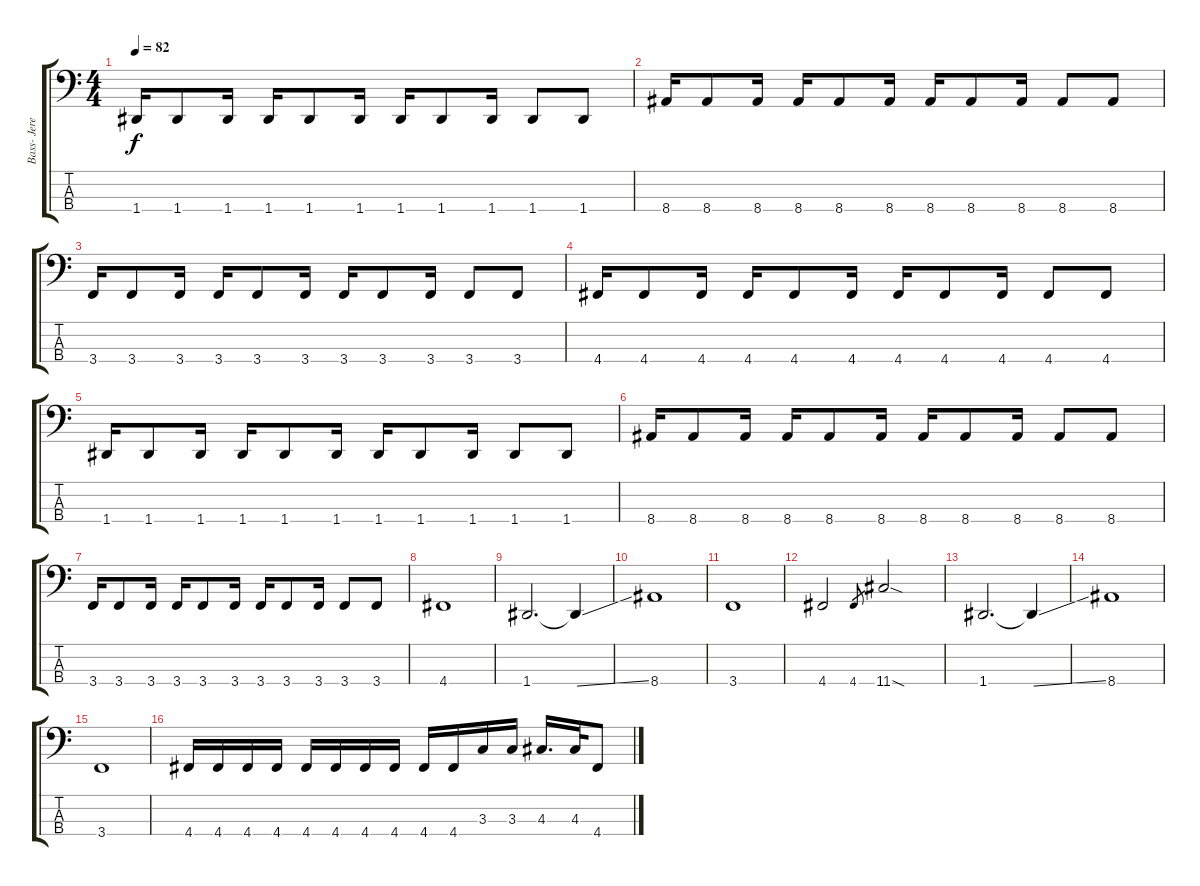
\track ("Bass- Jeremy Davis" "Bass- Jere") {instrument electricbassfinger}
\staff {score tabs}
\tuning (G2 D2 A1 D1) {hide}
\ts (4 4)
\tempo 82
\clef f4
\ks c
1.4.16{dy f} 1.4.8 1.4.16 1.4.16 1.4.8 1.4.16 1.4.16 1.4.8 1.4.16 1.4.8 1.4.8 |
8.4.16 8.4.8 8.4.16 8.4.16 8.4.8 8.4.16 8.4.16 8.4.8 8.4.16 8.4.8 8.4.8 |
3.4.16 3.4.8 3.4.16 3.4.16 3.4.8 3.4.16 3.4.16 3.4.8 3.4.16 3.4.8 3.4.8 |
4.4.16 4.4.8 4.4.16 4.4.16 4.4.8 4.4.16 4.4.16 4.4.8 4.4.16 4.4.8 4.4.8 |
1.4.16 1.4.8 1.4.16 1.4.16 1.4.8 1.4.16 1.4.16 1.4.8 1.4.16 1.4.8 1.4.8 |
8.4.16 8.4.8 8.4.16 8.4.16 8.4.8 8.4.16 8.4.16 8.4.8 8.4.16 8.4.8 8.4.8 |
3.4.16 3.4.8 3.4.16 3.4.16 3.4.8 3.4.16 3.4.16 3.4.8 3.4.16 3.4.8 3.4.8 |
4.4.1 |
1.4.2{d} 1.4{ss t}.4 |
8.4.1 |
3.4.1 |
4.4.2 4.4.8{gr} 11.4{sod}.2 |
1.4.2{d} 1.4{ss t}.4 |
8.4.1 |
3.4.1 |
4.4.16 4.4.16 4.4.16 4.4.16 4.4.16 4.4.16 4.4.16 4.4.16 4.4.16 4.4.16 3.3.16 3.3.16 4.3.16{d} 4.3.32 4.4.8
